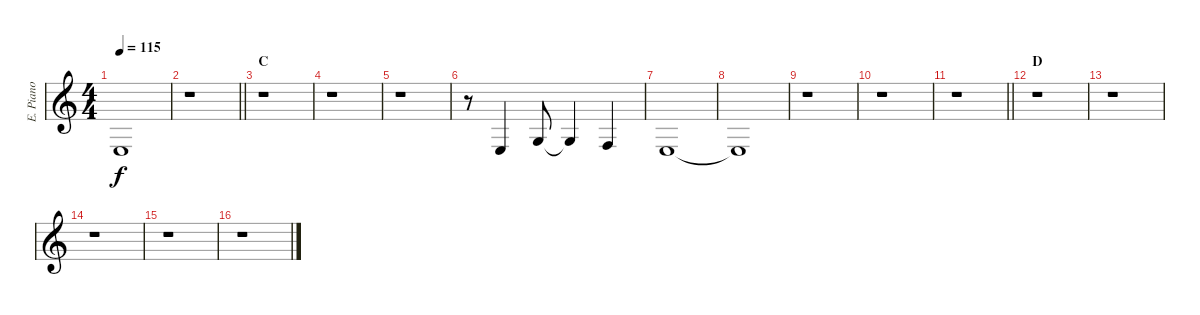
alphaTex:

\track ("E. Piano" "E. Piano") {instrument electricgrandpiano}
\staff {score}
\tuning (E4 B3 G3 D3 A2 E2) {hide}
\ts (4 4)
\tempo 115
\clef g2
\ks c
2.4{t}.1{dy f} |
\barLineRight lightlight
r.1 |
\section ("" "C")
r.1 |
r.1 |
r.1 |
r.8 2.4.4 0.3.8 0.3{t}.4 3.4.4 |
2.4.1 |
2.4{t}.1 |
r.1 |
r.1 |
\barLineRight lightlight
r.1 |
\section ("" "D")
r.1 |
r.1 |
r.1 |
r.1 |
r.1
